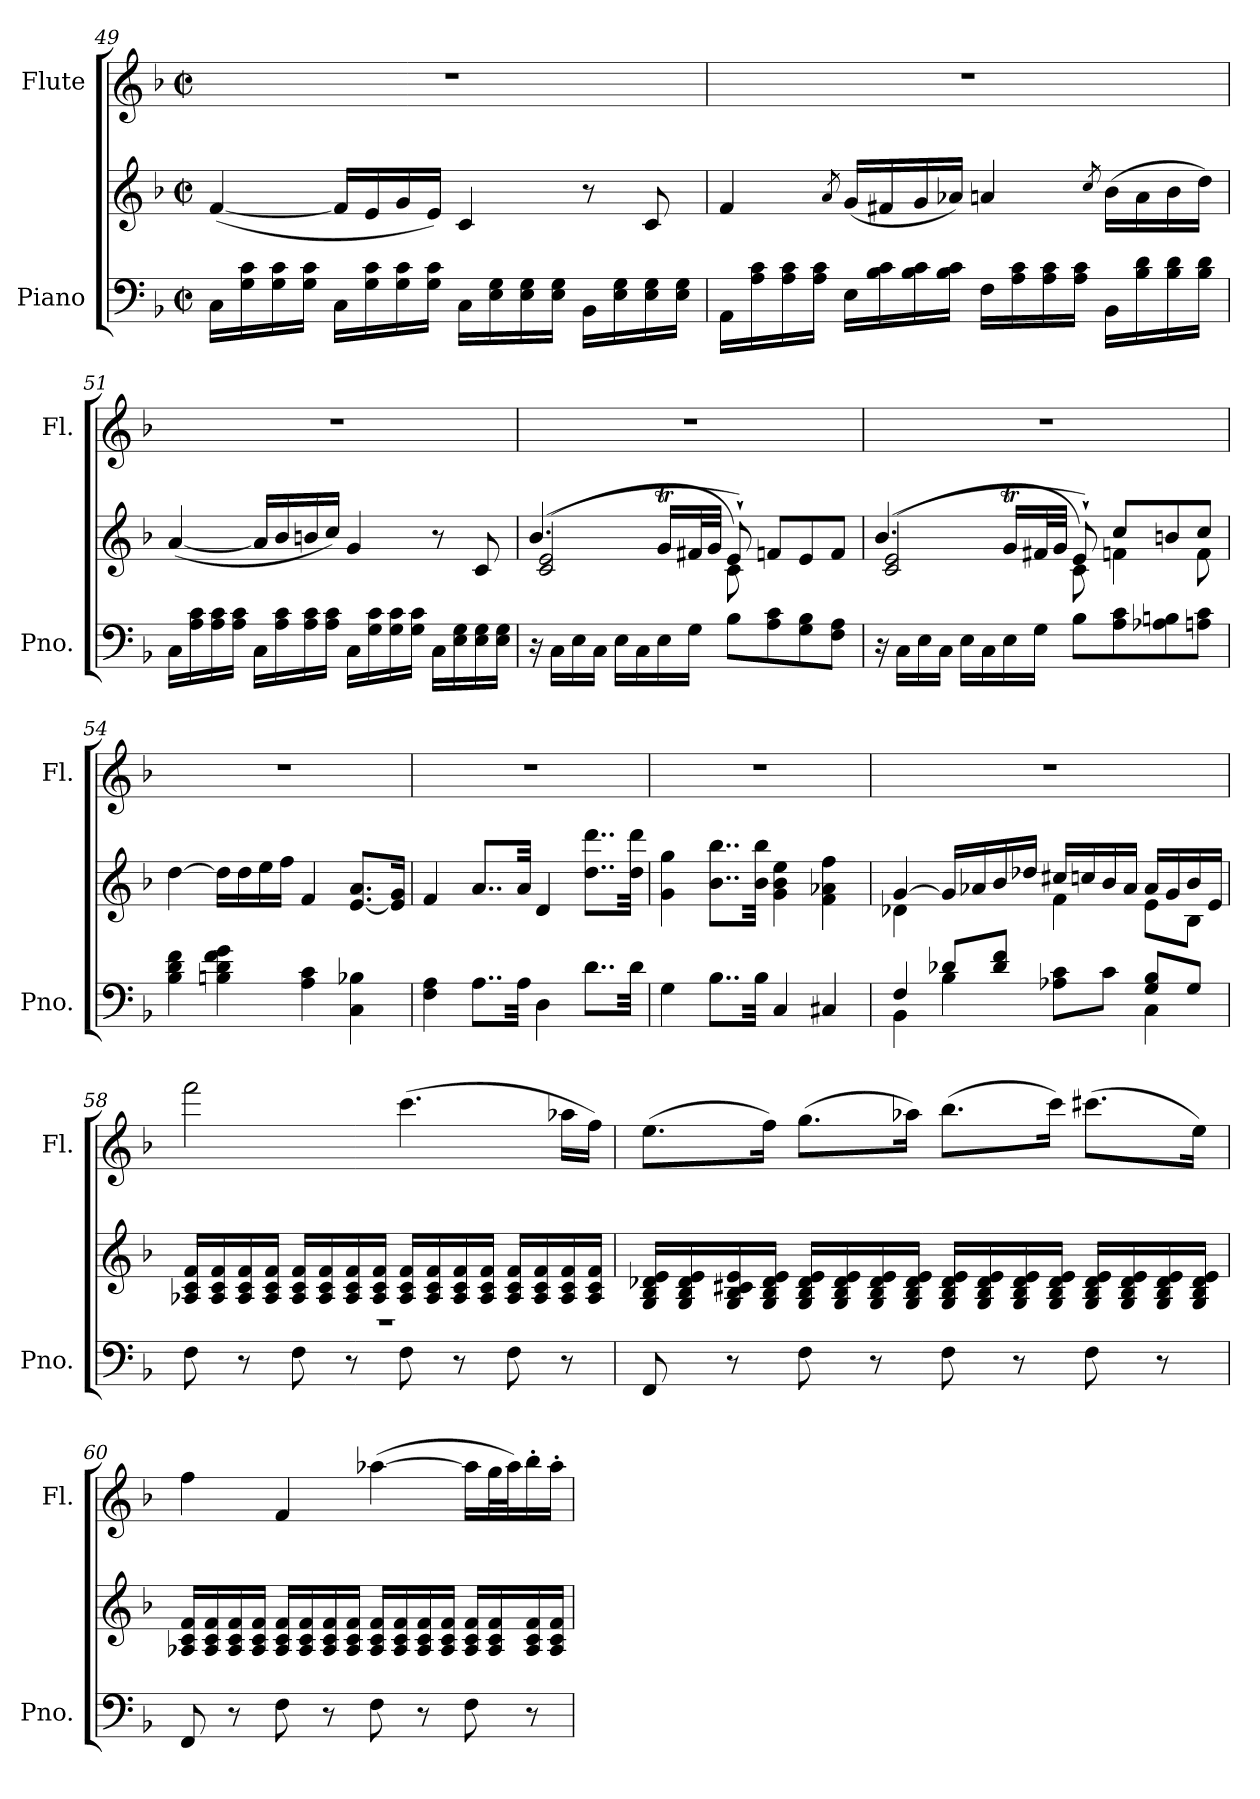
**kern	**kern	**kern
*part2	*part2	*part1
*staff3	*staff2	*staff1
*I"Piano	*	*I"Flute
*I'Pno.	*	*I'Fl.
*clefF4	*clefG2	*clefG2
*k[b-]	*k[b-]	*k[b-]
*M2/2	*M2/2	*M2/2
*met(c|)	*met(c|)	*met(c|)
=49	=49	=49
16C\LL	([4f/	1r
16G\ 16c\	.	.
16G\ 16c\	.	.
16G\ 16c\JJ	.	.
16C\LL	16f/LL]	.
16G\ 16c\	16e/	.
16G\ 16c\	16g/	.
16G\ 16c\JJ	16e/JJ)	.
16C\LL	4c/	.
16E\ 16G\	.	.
16E\ 16G\	.	.
16E\ 16G\JJ	.	.
16BB-\LL	8r	.
16E\ 16G\	.	.
16E\ 16G\	8c/	.
16E\ 16G\JJ	.	.
=50	=50	=50
16AA\LL	4f/	1r
16A\ 16c\	.	.
16A\ 16c\	.	.
16A\ 16c\JJ	.	.
.	8qa/	.
16E\LL	(16g/LL	.
16B-\ 16c\	16f#X/	.
16B-\ 16c\	16g/	.
16B-\ 16c\JJ	16a-X/JJ)	.
16F\LL	4an/	.
16A\ 16c\	.	.
16A\ 16c\	.	.
16A\ 16c\JJ	.	.
.	8qcc/	.
16BB-\LL	(16b-\LL	.
16B-\ 16d\	16a\	.
16B-\ 16d\	16b-\	.
16B-\ 16d\JJ	16dd\JJ)	.
!!LO:LB:g=z
=51	=51	=51
16C\LL	([4a/	1r
16A\ 16c\	.	.
16A\ 16c\	.	.
16A\ 16c\JJ	.	.
16C\LL	16a/LL]	.
16A\ 16c\	16b-/	.
16A\ 16c\	16bn/	.
16A\ 16c\JJ	16cc/JJ)	.
16C\LL	4g/	.
16G\ 16c\	.	.
16G\ 16c\	.	.
16G\ 16c\JJ	.	.
16C\LL	8r	.
16E\ 16G\	.	.
16E\ 16G\	8c/	.
16E\ 16G\JJ	.	.
=52	=52	=52
*	*^	*
16r	(4.b-/	(2c/ 2e/	1r
16C\LL	.	.	.
16E\	.	.	.
16C\JJ	.	.	.
16E\LL	.	.	.
16C\	.	.	.
16E\	16gT/LL	.	.
16G\JJ	32f#X/L	.	.
.	32g/JJJ	.	.
8B-\L	8e`/)	8c\)	.
8A\ 8c\	8fn/L	4.ryy	.
8G\ 8B-\	8e/	.	.
8F\ 8A\J	8f/J	.	.
=53	=53	=53	=53
16r	(4.b-/	(2c/ 2e/	1r
16C\LL	.	.	.
16E\	.	.	.
16C\JJ	.	.	.
16E\LL	.	.	.
16C\	.	.	.
16E\	16gT/LL	.	.
16G\JJ	32f#X/L	.	.
.	32g/JJJ	.	.
8B-\L	8e`/)	8c\)	.
8A\ 8c\	8cc/L	4fn\	.
8A-X\ 8Bn\	8bn/	.	.
8An\ 8c\J	8cc/J	8f\	.
*	*v	*v	*
=54	=54	=54
4B-\ 4d\ 4f\	[4dd\	1r
4Bn\ 4d\ 4f\ 4g\	16dd\LL]	.
.	16dd\	.
.	16ee\	.
.	16ff\JJ	.
4A\ 4c\	4f/	.
4C\ 4B-X\	[8.e/ 8.a/L	.
.	16e/] 16g/Jk	.
!!LO:LB:g=z
=55	=55	=55
4F\ 4A\	4f/	1r
8..A\L	8..a/L	.
32A\Jkk	32a/Jkk	.
4D\	4d/	.
8..d\L	8..dd\ 8..ddd\L	.
32d\Jkk	32dd\ 32ddd\Jkk	.
=56	=56	=56
4G\	4g\ 4gg\	1r
8..B-\L	8..b-\ 8..bb-\L	.
32B-\Jkk	32b-\ 32bb-\Jkk	.
4C/	4g\ 4b-\ 4ee\	.
4C#X/	4f\ 4a-X\ 4ff\	.
=57	=57	=57
*^	*^	*
4F/	4BB-\	[4g/	4d-X\	1r
8d-X/L	4B-\	16g/LL]	4ryy	.
.	.	16a-X/	.	.
8d-/ 8f/J	.	16b-/	.	.
.	.	16dd-X/JJ	.	.
8A-X\ 8c\L	4ryy	16cc#X/LL	4f\	.
.	.	16ccn/	.	.
8c\J	.	16b-/	.	.
.	.	16a-/JJ	.	.
8G/ 8B-/L	4C\	16a-/LL	8e\L	.
.	.	16g/	.	.
8G/J	.	16b-/	8B-\J	.
.	.	16e/JJ	.	.
*v	*v	*	*	*
=58	=58	=58	=58
8F\	16A-X/ 16c/ 16f/LL	1r	2fff\
.	16A-/ 16c/ 16f/	.	.
8r	16A-/ 16c/ 16f/	.	.
.	16A-/ 16c/ 16f/JJ	.	.
8F\	16A-/ 16c/ 16f/LL	.	.
.	16A-/ 16c/ 16f/	.	.
8r	16A-/ 16c/ 16f/	.	.
.	16A-/ 16c/ 16f/JJ	.	.
8F\	16A-/ 16c/ 16f/LL	.	(4.ccc\
.	16A-/ 16c/ 16f/	.	.
8r	16A-/ 16c/ 16f/	.	.
.	16A-/ 16c/ 16f/JJ	.	.
8F\	16A-/ 16c/ 16f/LL	.	.
.	16A-/ 16c/ 16f/	.	.
8r	16A-/ 16c/ 16f/	.	16aa-X\LL
.	16A-/ 16c/ 16f/JJ	.	16ff\JJ)
*	*v	*v	*
!!LO:PB:g=z
=59	=59	=59
8FF/	16G/ 16B-/ 16d-X/ 16e/LL	(8.ee\L
.	16G/ 16B-/ 16d-/ 16e/	.
8r	16G/ 16B-/ 16c#X/ 16e/	.
.	16G/ 16B-/ 16d-/ 16e/JJ	16ff\Jk)
8F\	16G/ 16B-/ 16d-/ 16e/LL	(8.gg\L
.	16G/ 16B-/ 16d-/ 16e/	.
8r	16G/ 16B-/ 16d-/ 16e/	.
.	16G/ 16B-/ 16d-/ 16e/JJ	16aa-X\Jk)
8F\	16G/ 16B-/ 16d-/ 16e/LL	(8.bb-\L
.	16G/ 16B-/ 16d-/ 16e/	.
8r	16G/ 16B-/ 16d-/ 16e/	.
.	16G/ 16B-/ 16d-/ 16e/JJ	16ccc\Jk)
8F\	16G/ 16B-/ 16d-/ 16e/LL	(8.ccc#X\L
.	16G/ 16B-/ 16d-/ 16e/	.
8r	16G/ 16B-/ 16d-/ 16e/	.
.	16G/ 16B-/ 16d-/ 16e/JJ	16ee\Jk)
=60	=60	=60
8FF/	16A-X/ 16c/ 16f/LL	4ff\
.	16A-/ 16c/ 16f/	.
8r	16A-/ 16c/ 16f/	.
.	16A-/ 16c/ 16f/JJ	.
8F\	16A-/ 16c/ 16f/LL	4f/
.	16A-/ 16c/ 16f/	.
8r	16A-/ 16c/ 16f/	.
.	16A-/ 16c/ 16f/JJ	.
8F\	16A-/ 16c/ 16f/LL	([4aa-X\
.	16A-/ 16c/ 16f/	.
8r	16A-/ 16c/ 16f/	.
.	16A-/ 16c/ 16f/JJ	.
8F\	16A-/ 16c/ 16f/LL	16aa-\LL]
.	16A-/ 16c/ 16f/	32gg\L
.	.	32aa-\J)
8r	16A-/ 16c/ 16f/	16bb-'\
.	16A-/ 16c/ 16f/JJ	16aa-'\JJ
=	=	=
*-	*-	*-
